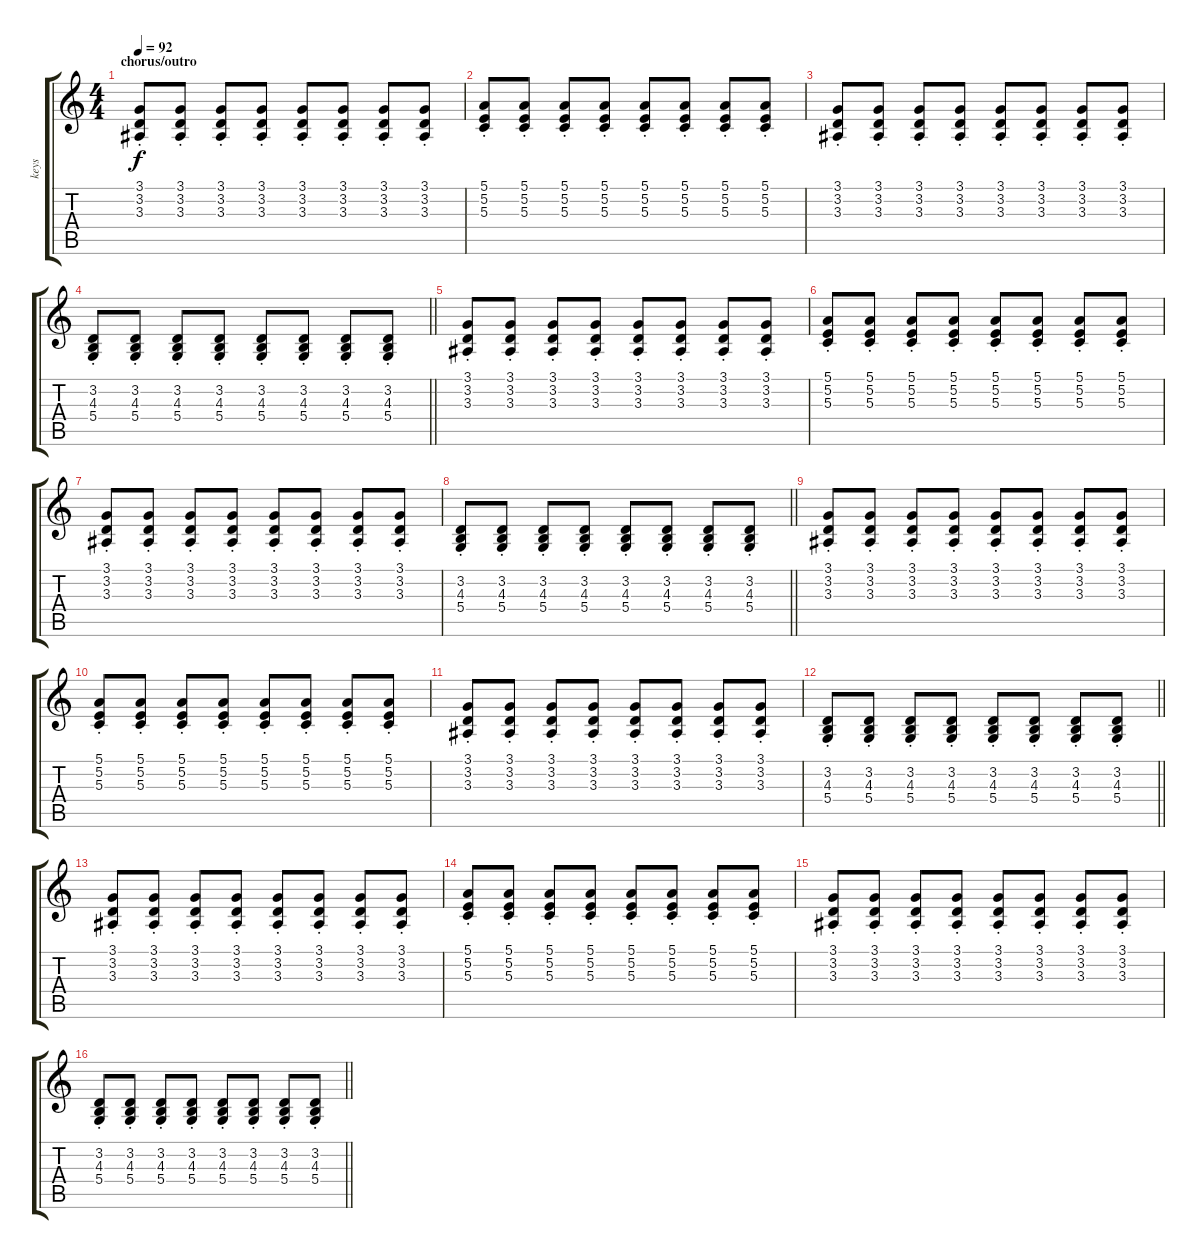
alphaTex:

\track ("keys" "keys") {instrument lead5charang}
\staff {score tabs}
\tuning (E4 B3 G3 D3 A2 E2) {hide}
\ts (4 4)
\section ("" "chorus/outro")
\tempo 92
\clef g2
\ks c
(3.1{st} 3.2{st} 3.3{st}).8{dy f} (3.1{st} 3.2{st} 3.3{st}).8 (3.1{st} 3.2{st} 3.3{st}).8 (3.1{st} 3.2{st} 3.3{st}).8 (3.1{st} 3.2{st} 3.3{st}).8 (3.1{st} 3.2{st} 3.3{st}).8 (3.1{st} 3.2{st} 3.3{st}).8 (3.1{st} 3.2{st} 3.3{st}).8 |
(5.1{st} 5.2{st} 5.3{st}).8 (5.1{st} 5.2{st} 5.3{st}).8 (5.1{st} 5.2{st} 5.3{st}).8 (5.1{st} 5.2{st} 5.3{st}).8 (5.1{st} 5.2{st} 5.3{st}).8 (5.1{st} 5.2{st} 5.3{st}).8 (5.1{st} 5.2{st} 5.3{st}).8 (5.1{st} 5.2{st} 5.3{st}).8 |
(3.1{st} 3.2{st} 3.3{st}).8 (3.1{st} 3.2{st} 3.3{st}).8 (3.1{st} 3.2{st} 3.3{st}).8 (3.1{st} 3.2{st} 3.3{st}).8 (3.1{st} 3.2{st} 3.3{st}).8 (3.1{st} 3.2{st} 3.3{st}).8 (3.1{st} 3.2{st} 3.3{st}).8 (3.1{st} 3.2{st} 3.3{st}).8 |
\barLineRight lightlight
(3.2{st} 4.3{st} 5.4{st}).8 (3.2{st} 4.3{st} 5.4{st}).8 (3.2{st} 4.3{st} 5.4{st}).8 (3.2{st} 4.3{st} 5.4{st}).8 (3.2{st} 4.3{st} 5.4{st}).8 (3.2{st} 4.3{st} 5.4{st}).8 (3.2{st} 4.3{st} 5.4{st}).8 (3.2{st} 4.3{st} 5.4{st}).8 |
(3.1{st} 3.2{st} 3.3{st}).8 (3.1{st} 3.2{st} 3.3{st}).8 (3.1{st} 3.2{st} 3.3{st}).8 (3.1{st} 3.2{st} 3.3{st}).8 (3.1{st} 3.2{st} 3.3{st}).8 (3.1{st} 3.2{st} 3.3{st}).8 (3.1{st} 3.2{st} 3.3{st}).8 (3.1{st} 3.2{st} 3.3{st}).8 |
(5.1{st} 5.2{st} 5.3{st}).8 (5.1{st} 5.2{st} 5.3{st}).8 (5.1{st} 5.2{st} 5.3{st}).8 (5.1{st} 5.2{st} 5.3{st}).8 (5.1{st} 5.2{st} 5.3{st}).8 (5.1{st} 5.2{st} 5.3{st}).8 (5.1{st} 5.2{st} 5.3{st}).8 (5.1{st} 5.2{st} 5.3{st}).8 |
(3.1{st} 3.2{st} 3.3{st}).8 (3.1{st} 3.2{st} 3.3{st}).8 (3.1{st} 3.2{st} 3.3{st}).8 (3.1{st} 3.2{st} 3.3{st}).8 (3.1{st} 3.2{st} 3.3{st}).8 (3.1{st} 3.2{st} 3.3{st}).8 (3.1{st} 3.2{st} 3.3{st}).8 (3.1{st} 3.2{st} 3.3{st}).8 |
\barLineRight lightlight
(3.2{st} 4.3{st} 5.4{st}).8 (3.2{st} 4.3{st} 5.4{st}).8 (3.2{st} 4.3{st} 5.4{st}).8 (3.2{st} 4.3{st} 5.4{st}).8 (3.2{st} 4.3{st} 5.4{st}).8 (3.2{st} 4.3{st} 5.4{st}).8 (3.2{st} 4.3{st} 5.4{st}).8 (3.2{st} 4.3{st} 5.4{st}).8 |
(3.1{st} 3.2{st} 3.3{st}).8 (3.1{st} 3.2{st} 3.3{st}).8 (3.1{st} 3.2{st} 3.3{st}).8 (3.1{st} 3.2{st} 3.3{st}).8 (3.1{st} 3.2{st} 3.3{st}).8 (3.1{st} 3.2{st} 3.3{st}).8 (3.1{st} 3.2{st} 3.3{st}).8 (3.1{st} 3.2{st} 3.3{st}).8 |
(5.1{st} 5.2{st} 5.3{st}).8 (5.1{st} 5.2{st} 5.3{st}).8 (5.1{st} 5.2{st} 5.3{st}).8 (5.1{st} 5.2{st} 5.3{st}).8 (5.1{st} 5.2{st} 5.3{st}).8 (5.1{st} 5.2{st} 5.3{st}).8 (5.1{st} 5.2{st} 5.3{st}).8 (5.1{st} 5.2{st} 5.3{st}).8 |
(3.1{st} 3.2{st} 3.3{st}).8 (3.1{st} 3.2{st} 3.3{st}).8 (3.1{st} 3.2{st} 3.3{st}).8 (3.1{st} 3.2{st} 3.3{st}).8 (3.1{st} 3.2{st} 3.3{st}).8 (3.1{st} 3.2{st} 3.3{st}).8 (3.1{st} 3.2{st} 3.3{st}).8 (3.1{st} 3.2{st} 3.3{st}).8 |
\barLineRight lightlight
(3.2{st} 4.3{st} 5.4{st}).8 (3.2{st} 4.3{st} 5.4{st}).8 (3.2{st} 4.3{st} 5.4{st}).8 (3.2{st} 4.3{st} 5.4{st}).8 (3.2{st} 4.3{st} 5.4{st}).8 (3.2{st} 4.3{st} 5.4{st}).8 (3.2{st} 4.3{st} 5.4{st}).8 (3.2{st} 4.3{st} 5.4{st}).8 |
(3.1{st} 3.2{st} 3.3{st}).8{volume 4} (3.1{st} 3.2{st} 3.3{st}).8 (3.1{st} 3.2{st} 3.3{st}).8 (3.1{st} 3.2{st} 3.3{st}).8 (3.1{st} 3.2{st} 3.3{st}).8 (3.1{st} 3.2{st} 3.3{st}).8 (3.1{st} 3.2{st} 3.3{st}).8 (3.1{st} 3.2{st} 3.3{st}).8 |
(5.1{st} 5.2{st} 5.3{st}).8 (5.1{st} 5.2{st} 5.3{st}).8 (5.1{st} 5.2{st} 5.3{st}).8 (5.1{st} 5.2{st} 5.3{st}).8 (5.1{st} 5.2{st} 5.3{st}).8 (5.1{st} 5.2{st} 5.3{st}).8 (5.1{st} 5.2{st} 5.3{st}).8 (5.1{st} 5.2{st} 5.3{st}).8 |
(3.1{st} 3.2{st} 3.3{st}).8 (3.1{st} 3.2{st} 3.3{st}).8 (3.1{st} 3.2{st} 3.3{st}).8 (3.1{st} 3.2{st} 3.3{st}).8 (3.1{st} 3.2{st} 3.3{st}).8 (3.1{st} 3.2{st} 3.3{st}).8 (3.1{st} 3.2{st} 3.3{st}).8 (3.1{st} 3.2{st} 3.3{st}).8 |
\barLineRight lightlight
(3.2{st} 4.3{st} 5.4{st}).8 (3.2{st} 4.3{st} 5.4{st}).8 (3.2{st} 4.3{st} 5.4{st}).8 (3.2{st} 4.3{st} 5.4{st}).8 (3.2{st} 4.3{st} 5.4{st}).8 (3.2{st} 4.3{st} 5.4{st}).8 (3.2{st} 4.3{st} 5.4{st}).8 (3.2{st} 4.3{st} 5.4{st}).8
